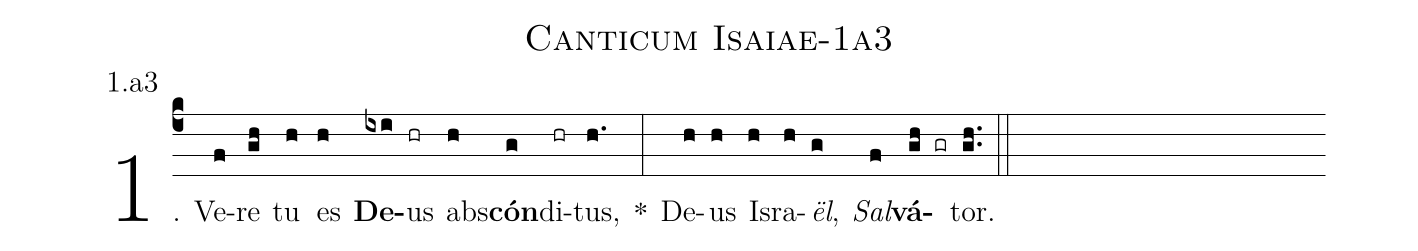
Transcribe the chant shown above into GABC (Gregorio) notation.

name: Canticum Isaiae-1a3;
annotation: 1.a3;
%%
(c4)1. Ve(f)re(gh) tu(h) es(h) <b>De</b>(ixi)us(hr) abs(h)<b>cón</b>(g)di(hr)tus,(h.) *(:) De(h)us(h) Is(h)ra(h)<i>ël</i>,(g) <i>Sal</i>(f)<b>vá</b>(gh gr)tor.(gh..) (::)
